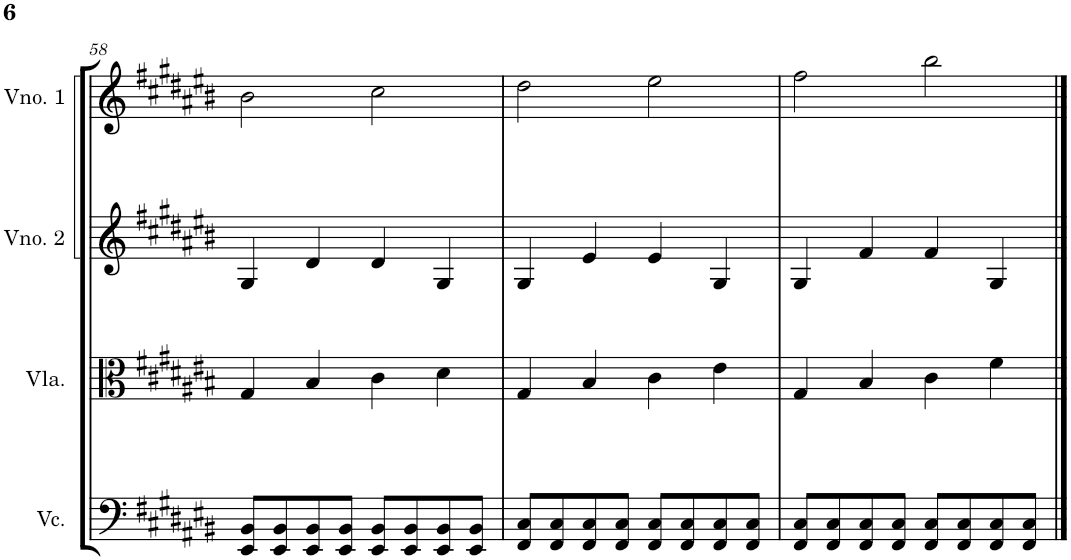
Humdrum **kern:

**kern	**kern	**kern	**kern
*part4	*part3	*part2	*part1
*staff4	*staff3	*staff2	*staff1
*I"Violoncelo	*I"Viola	*I"Violino 2	*I"Violino 1
*I'Vc.	*I'Vla.	*I'Vno. 2	*I'Vno. 1
!!LO:PB:g=z
*clefF4	*clefC3	*clefG2	*clefG2
*k[f#c#g#d#a#e#b#]	*k[f#c#g#d#a#e#b#]	*k[f#c#g#d#a#e#b#]	*k[f#c#g#d#a#e#b#]
*M4/4	*M4/4	*M4/4	*M4/4
=58	=58	=58	=58
8EE#/ 8BB#/L	4G#/	4G#/	2b#\
8EE#/ 8BB#/	.	.	.
8EE#/ 8BB#/	4B#/	4d#/	.
8EE#/ 8BB#/J	.	.	.
8EE#/ 8BB#/L	4c#\	4d#/	2cc#\
8EE#/ 8BB#/	.	.	.
8EE#/ 8BB#/	4d#\	4G#/	.
8EE#/ 8BB#/J	.	.	.
=59	=59	=59	=59
8FF#/ 8C#/L	4G#/	4G#/	2dd#\
8FF#/ 8C#/	.	.	.
8FF#/ 8C#/	4B#/	4e#/	.
8FF#/ 8C#/J	.	.	.
8FF#/ 8C#/L	4c#\	4e#/	2ee#\
8FF#/ 8C#/	.	.	.
8FF#/ 8C#/	4e#\	4G#/	.
8FF#/ 8C#/J	.	.	.
=60	=60	=60	=60
8FF#/ 8C#/L	4G#/	4G#/	2ff#\
8FF#/ 8C#/	.	.	.
8FF#/ 8C#/	4B#/	4f#/	.
8FF#/ 8C#/J	.	.	.
8FF#/ 8C#/L	4c#\	4f#/	2bb#\
8FF#/ 8C#/	.	.	.
8FF#/ 8C#/	4f#\	4G#/	.
8FF#/ 8C#/J	.	.	.
==	==	==	==
*-	*-	*-	*-
